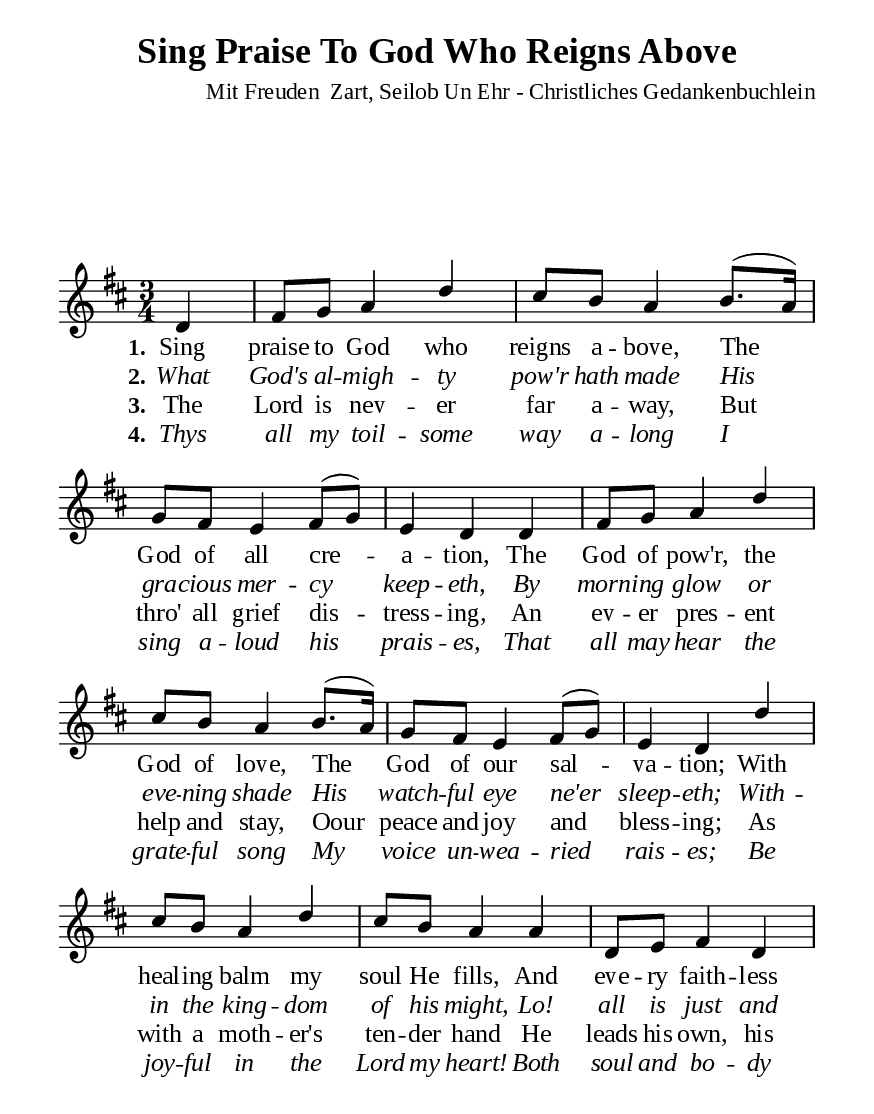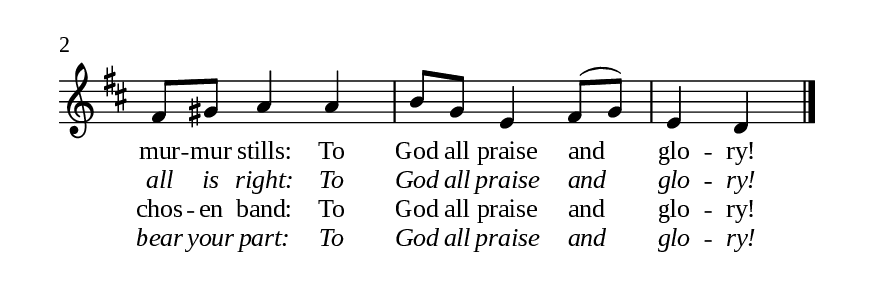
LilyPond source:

\version "2.18.2"

\header {
  title = "Sing Praise To God Who Reigns Above"
  composer = "Mit Freuden  Zart, Seilob Un Ehr - Christliches Gedankenbuchlein"
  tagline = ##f
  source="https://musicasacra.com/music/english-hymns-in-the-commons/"
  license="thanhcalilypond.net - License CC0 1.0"
}

global= {
  \key d \major
  \time 3/4
  \override Score.BarNumber.break-visibility = ##(#f #f #f)
}

\paper {
  #(set-paper-size "a5")
  top-margin = 10\mm
  bottom-margin = 10\mm
  left-margin = 10\mm
  right-margin = 10\mm
  indent = #0
  #(define fonts
	 (make-pango-font-tree "Liberation Serif"
	 		       "Liberation Serif"
			       "Liberation Serif"
			       (/ 20 20)))
  system-system-spacing = #'((basic-distance . 2.5) (padding . 2.5))
}

printItalic = \with {
  \override LyricText.font-shape = #'italic
}

% Verse music
musicVerseSoprano = \relative c' {
                    \partial 4 d4 |
  %{	01	%} fis8 g a4 d |
  %{	02	%} cis8 b a4 b8. (a16) |
  %{	03	%} g8 fis e4 fis8 (g) |
  %{	04	%} e4 d d |
  %{	05	%} fis8 g a4 d |
  %{	06	%} cis8 b a4 b8. (a16) |
  %{	07	%} g8 fis e4 fis8 (g) |
  %{	08	%} e4 d d' |
  %{	09	%} cis8 b a4 d |
  %{	10	%} cis8 b a4 a |
  %{	11	%} d,8 e fis4 d |
  %{	12	%} fis8 gis a4 a |
  %{	13	%} b8 g e4 fis8 (g) |
  %{	14	%} e4 d \bar "|."
}

% Verse lyrics
verseOne = \lyricmode {
  \set stanza = #"1."
  Sing praise to God who reigns a -- bove,
  The God of all cre -- a -- tion,
  The God of pow'r, the God of love,
  The God of our sal -- va -- tion;
  With heal -- ing balm my soul He fills,
  And eve -- ry faith -- less  mur -- mur stills:
  To God all praise and glo -- ry!
}

verseTwo = \lyricmode {
  \set stanza = #"2."
  What God's al -- migh -- ty pow'r hath made
  His gra -- cious mer -- cy keep -- eth,
  By morn -- ing glow or eve -- ning shade
  His watch -- ful eye ne'er sleep -- eth;
  With -- in the king -- dom of his might,
  Lo! all is just and all is right:
  To God all praise and glo -- ry!
}

verseThree = \lyricmode {
  \set stanza = #"3."
  The Lord is nev -- er far a -- way,
  But thro' all grief dis -- tress -- ing,
  An ev -- er pres -- ent help and stay,
  Oour peace and joy and bless -- ing;
  As with a moth -- er's ten -- der hand
  He leads his own, his chos -- en band:
  To God all praise and glo -- ry!
}

verseFour = \lyricmode {
  \set stanza = #"4."
  Thys all my toil -- some way a -- long
  I sing a -- loud his prais -- es,
  That all may hear the grate -- ful song
  My voice un -- wea -- ried rais -- es;
  Be joy -- ful in the Lord my heart!
  Both soul and bo -- dy bear your part:
  To God all praise and glo -- ry!
}

% Layout
\score {
    \new ChoirStaff <<
      \new Staff <<
        \clef "treble"
        \new Voice = "sopranos" { \global \stemUp \slurUp \musicVerseSoprano }
      >>
      \new Lyrics \lyricsto sopranos \verseOne
      \new Lyrics \printItalic \lyricsto sopranos \verseTwo
      \new Lyrics \lyricsto sopranos \verseThree
      \new Lyrics \printItalic \lyricsto sopranos \verseFour
    >>
}
